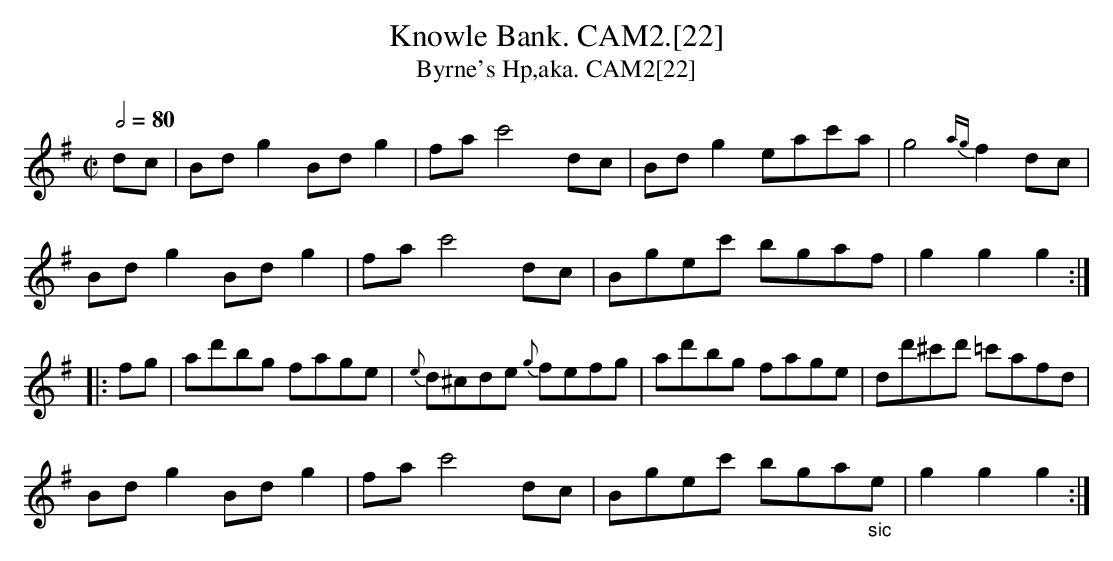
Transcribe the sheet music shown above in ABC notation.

X:1
T:Knowle Bank. CAM2.[22]
T:Byrne's Hp,aka. CAM2[22]
M:C|
L:1/8
Q:2/4=80
K:G
dc | Bdg2 Bdg2 | fa c'4 dc | Bdg2 eac'a | g4 {ag}f2dc |
Bdg2 Bdg2 | fa c'4 dc | Bgec' bgaf | g2g2g2 :|
|: fg | ad'bg fage | {e}d^cde {g}fefg | ad'bg fage | dd'^c'd' =c'afd |
Bdg2 Bdg2 | fac'4 dc | Bgec' bga"_sic"e | g2g2g2 :|
